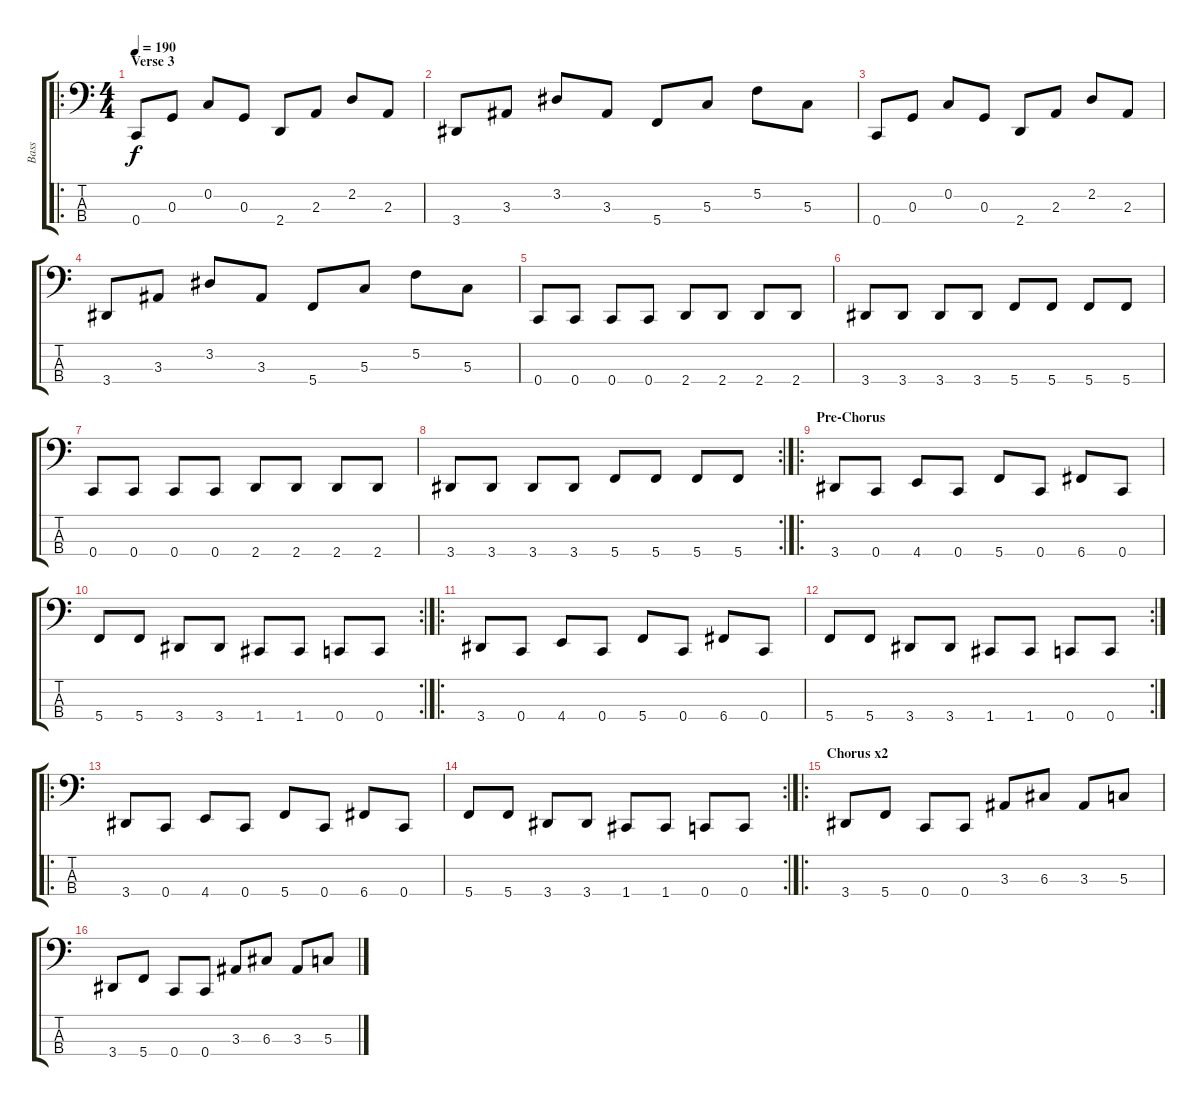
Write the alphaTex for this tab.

\track ("Bass" "Bass") {instrument electricbasspick}
\staff {score tabs}
\tuning (F2 C2 G1 C1) {hide}
\ro
\ts (4 4)
\section ("" "Verse 3")
\tempo 190
\clef f4
\ks c
0.4.8{dy f} 0.3.8 0.2.8 0.3.8 2.4.8 2.3.8 2.2.8 2.3.8 |
3.4.8 3.3.8 3.2.8 3.3.8 5.4.8 5.3.8 5.2.8 5.3.8 |
0.4.8 0.3.8 0.2.8 0.3.8 2.4.8 2.3.8 2.2.8 2.3.8 |
3.4.8 3.3.8 3.2.8 3.3.8 5.4.8 5.3.8 5.2.8 5.3.8 |
0.4.8 0.4.8 0.4.8 0.4.8 2.4.8 2.4.8 2.4.8 2.4.8 |
3.4.8 3.4.8 3.4.8 3.4.8 5.4.8 5.4.8 5.4.8 5.4.8 |
0.4.8 0.4.8 0.4.8 0.4.8 2.4.8 2.4.8 2.4.8 2.4.8 |
\rc 2
3.4.8 3.4.8 3.4.8 3.4.8 5.4.8 5.4.8 5.4.8 5.4.8 |
\ro
\section ("" "Pre-Chorus")
3.4.8 0.4.8 4.4.8 0.4.8 5.4.8 0.4.8 6.4.8 0.4.8 |
\rc 2
5.4.8 5.4.8 3.4.8 3.4.8 1.4.8 1.4.8 0.4.8 0.4.8 |
\ro
3.4.8 0.4.8 4.4.8 0.4.8 5.4.8 0.4.8 6.4.8 0.4.8 |
\rc 2
5.4.8 5.4.8 3.4.8 3.4.8 1.4.8 1.4.8 0.4.8 0.4.8 |
\ro
3.4.8 0.4.8 4.4.8 0.4.8 5.4.8 0.4.8 6.4.8 0.4.8 |
\rc 2
5.4.8 5.4.8 3.4.8 3.4.8 1.4.8 1.4.8 0.4.8 0.4.8 |
\ro
\section ("" "Chorus x2")
3.4.8 5.4.8 0.4.8 0.4.8 3.3.8 6.3.8 3.3.8 5.3.8 |
3.4.8 5.4.8 0.4.8 0.4.8 3.3.8 6.3.8 3.3.8 5.3.8
